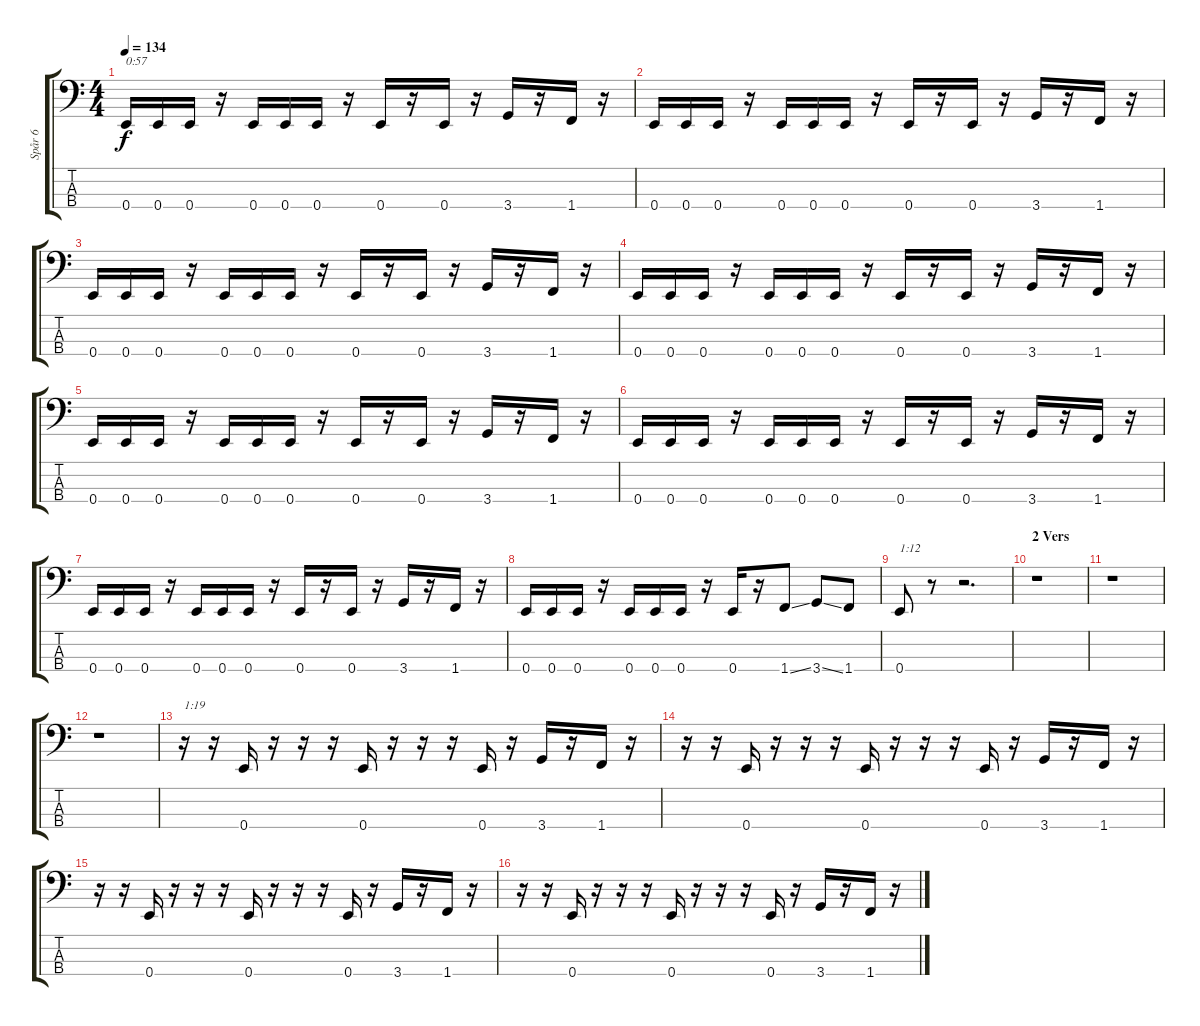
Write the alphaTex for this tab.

\track ("Spår 6" "Spår 6") {instrument electricbassfinger}
\staff {score tabs}
\tuning (G2 D2 A1 E1) {hide}
\ts (4 4)
\tempo 134
\clef f4
\ks c
0.4.16{txt "0:57" dy f} 0.4.16 0.4.16 r.16 0.4.16 0.4.16 0.4.16 r.16 0.4.16 r.16 0.4.16 r.16 3.4.16 r.16 1.4.16 r.16 |
0.4.16 0.4.16 0.4.16 r.16 0.4.16 0.4.16 0.4.16 r.16 0.4.16 r.16 0.4.16 r.16 3.4.16 r.16 1.4.16 r.16 |
0.4.16 0.4.16 0.4.16 r.16 0.4.16 0.4.16 0.4.16 r.16 0.4.16 r.16 0.4.16 r.16 3.4.16 r.16 1.4.16 r.16 |
0.4.16 0.4.16 0.4.16 r.16 0.4.16 0.4.16 0.4.16 r.16 0.4.16 r.16 0.4.16 r.16 3.4.16 r.16 1.4.16 r.16 |
0.4.16 0.4.16 0.4.16 r.16 0.4.16 0.4.16 0.4.16 r.16 0.4.16 r.16 0.4.16 r.16 3.4.16 r.16 1.4.16 r.16 |
0.4.16 0.4.16 0.4.16 r.16 0.4.16 0.4.16 0.4.16 r.16 0.4.16 r.16 0.4.16 r.16 3.4.16 r.16 1.4.16 r.16 |
0.4.16 0.4.16 0.4.16 r.16 0.4.16 0.4.16 0.4.16 r.16 0.4.16 r.16 0.4.16 r.16 3.4.16 r.16 1.4.16 r.16 |
0.4.16 0.4.16 0.4.16 r.16 0.4.16 0.4.16 0.4.16 r.16 0.4.16 r.16 1.4{ss}.8 3.4{ss}.8 1.4.8 |
0.4.8{txt "1:12"} r.8 r.2{d} |
\section ("" "2 Vers")
r.1 |
r.1 |
r.1 |
r.16{txt "1:19"} r.16 0.4.16 r.16 r.16 r.16 0.4.16 r.16 r.16 r.16 0.4.16 r.16 3.4.16 r.16 1.4.16 r.16 |
r.16 r.16 0.4.16 r.16 r.16 r.16 0.4.16 r.16 r.16 r.16 0.4.16 r.16 3.4.16 r.16 1.4.16 r.16 |
r.16 r.16 0.4.16 r.16 r.16 r.16 0.4.16 r.16 r.16 r.16 0.4.16 r.16 3.4.16 r.16 1.4.16 r.16 |
r.16 r.16 0.4.16 r.16 r.16 r.16 0.4.16 r.16 r.16 r.16 0.4.16 r.16 3.4.16 r.16 1.4.16 r.16
